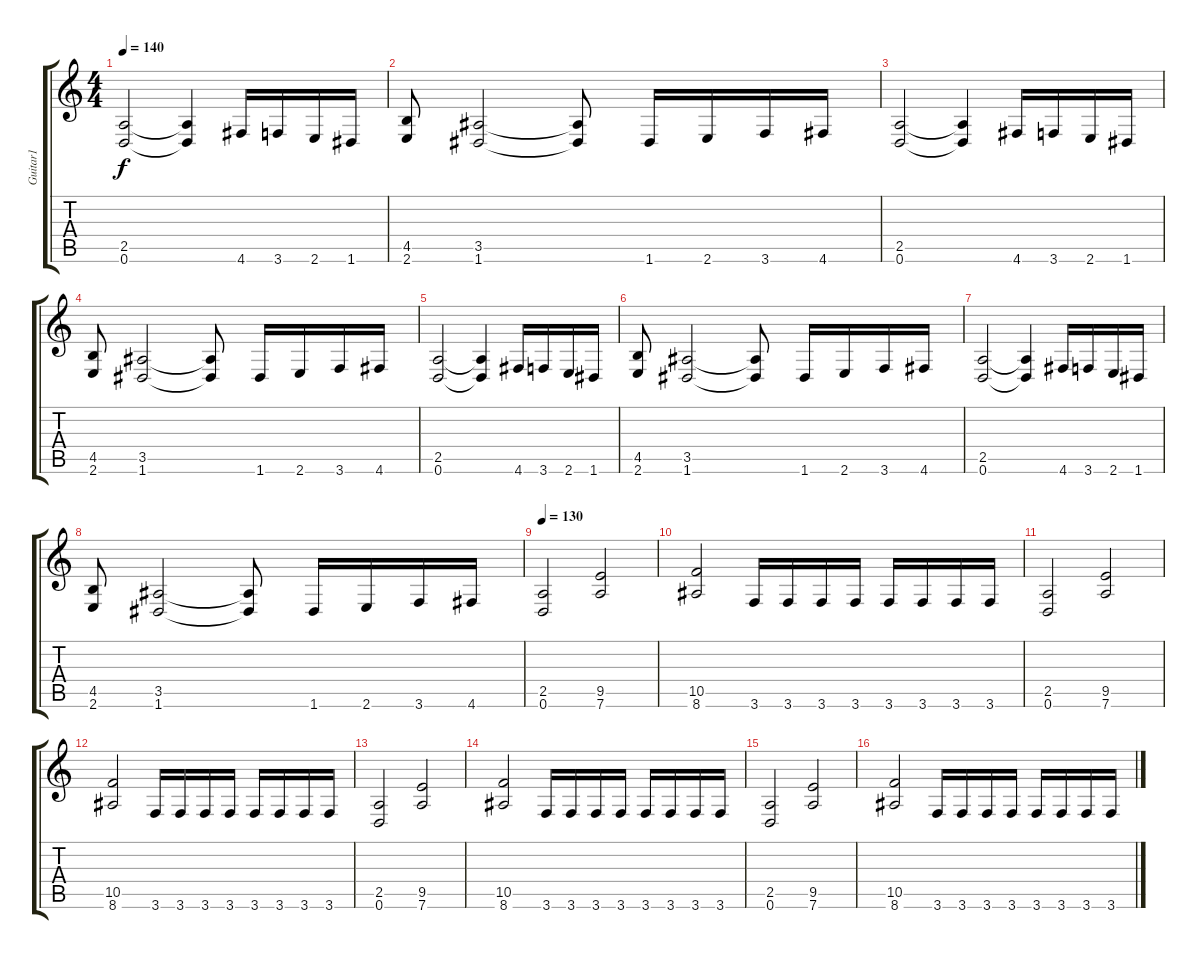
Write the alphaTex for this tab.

\track ("Guitar1" "Guitar1") {instrument distortionguitar}
\staff {score tabs}
\tuning (D4 A3 F3 C3 G2 D2) {hide}
\ts (4 4)
\tempo 140
\clef g2
\ks c
(2.5 0.6).2{dy f} (2.5{t} 0.6{t}).4 4.6.16 3.6.16 2.6.16 1.6.16 |
(4.5 2.6).8 (3.5 1.6).2 (3.5{t} 1.6{t}).8 1.6.16 2.6.16 3.6.16 4.6.16 |
(2.5 0.6).2 (2.5{t} 0.6{t}).4 4.6.16 3.6.16 2.6.16 1.6.16 |
(4.5 2.6).8 (3.5 1.6).2 (3.5{t} 1.6{t}).8 1.6.16 2.6.16 3.6.16 4.6.16 |
(2.5 0.6).2 (2.5{t} 0.6{t}).4 4.6.16 3.6.16 2.6.16 1.6.16 |
(4.5 2.6).8 (3.5 1.6).2 (3.5{t} 1.6{t}).8 1.6.16 2.6.16 3.6.16 4.6.16 |
(2.5 0.6).2 (2.5{t} 0.6{t}).4 4.6.16 3.6.16 2.6.16 1.6.16 |
(4.5 2.6).8 (3.5 1.6).2 (3.5{t} 1.6{t}).8 1.6.16 2.6.16 3.6.16 4.6.16 |
\tempo 130
(2.5 0.6).2 (9.5 7.6).2 |
(10.5 8.6).2 3.6.16 3.6.16 3.6.16 3.6.16 3.6.16 3.6.16 3.6.16 3.6.16 |
(2.5 0.6).2 (9.5 7.6).2 |
(10.5 8.6).2 3.6.16 3.6.16 3.6.16 3.6.16 3.6.16 3.6.16 3.6.16 3.6.16 |
(2.5 0.6).2 (9.5 7.6).2 |
(10.5 8.6).2 3.6.16 3.6.16 3.6.16 3.6.16 3.6.16 3.6.16 3.6.16 3.6.16 |
(2.5 0.6).2 (9.5 7.6).2 |
(10.5 8.6).2 3.6.16 3.6.16 3.6.16 3.6.16 3.6.16 3.6.16 3.6.16 3.6.16
